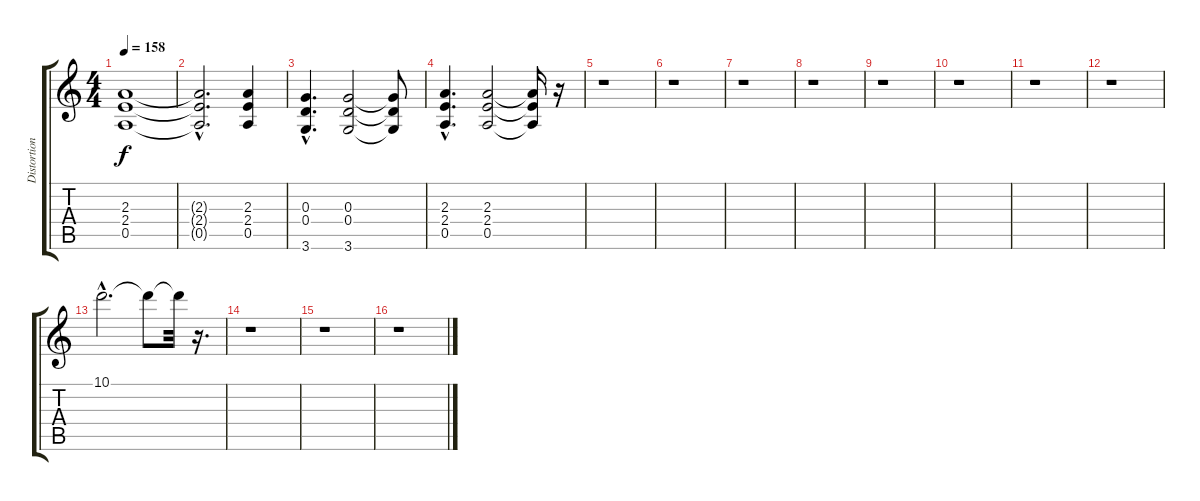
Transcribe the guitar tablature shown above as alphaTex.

\track ("Distortion I" "Distortion") {instrument distortionguitar}
\staff {score tabs}
\tuning (E4 B3 G3 D3 A2 E2) {hide}
\ts (4 4)
\tempo 158
\clef g2
\ks c
(2.3 2.4 0.5).1{dy f} |
(2.3{hac t} 2.4{hac t} 0.5{hac t}).2{d} (2.3 2.4 0.5).4 |
(0.3{hac} 0.4{hac} 3.6{hac}).4{d} (0.3 0.4 3.6).2 (0.3{t} 0.4{t} 3.6{t}).8 |
(2.3{hac} 2.4{hac} 0.5{hac}).4{d} (2.3 2.4 0.5).2 (2.3{t} 2.4{t} 0.5{t}).16 r.16 |
r.1 |
r.1 |
r.1 |
r.1 |
r.1 |
r.1 |
r.1 |
r.1 |
10.1{hac}.2{d} 10.1{t}.8 10.1{t}.32 r.16{d} |
r.1 |
r.1 |
r.1
